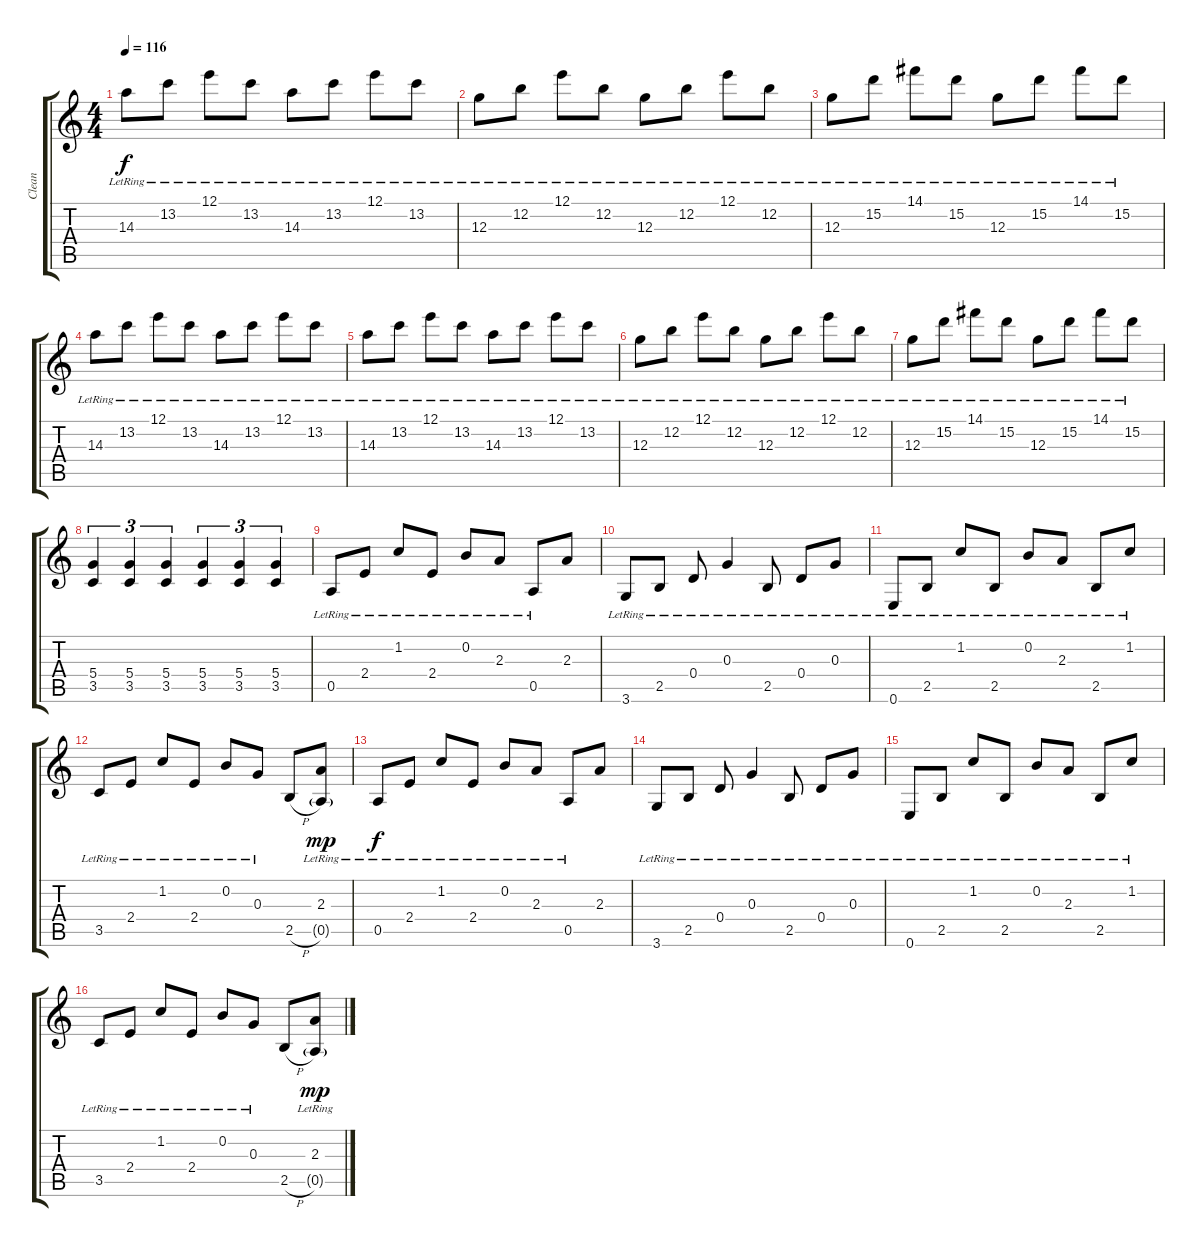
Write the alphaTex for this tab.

\track ("Clean" "Clean") {instrument electricguitarclean}
\staff {score tabs}
\tuning (E4 B3 G3 D3 A2 E2) {hide}
\ts (4 4)
\tempo 116
\clef g2
\ks c
14.3{lr}.8{dy f} 13.2{lr}.8 12.1{lr}.8 13.2{lr}.8 14.3{lr}.8 13.2{lr}.8 12.1{lr}.8 13.2{lr}.8 |
12.3{lr}.8 12.2{lr}.8 12.1{lr}.8 12.2{lr}.8 12.3{lr}.8 12.2{lr}.8 12.1{lr}.8 12.2{lr}.8 |
12.3{lr}.8 15.2{lr}.8 14.1{lr}.8 15.2{lr}.8 12.3{lr}.8 15.2{lr}.8 14.1{lr}.8 15.2{lr}.8 |
14.3{lr}.8 13.2{lr}.8 12.1{lr}.8 13.2{lr}.8 14.3{lr}.8 13.2{lr}.8 12.1{lr}.8 13.2{lr}.8 |
14.3{lr}.8 13.2{lr}.8 12.1{lr}.8 13.2{lr}.8 14.3{lr}.8 13.2{lr}.8 12.1{lr}.8 13.2{lr}.8 |
12.3{lr}.8 12.2{lr}.8 12.1{lr}.8 12.2{lr}.8 12.3{lr}.8 12.2{lr}.8 12.1{lr}.8 12.2{lr}.8 |
12.3{lr}.8 15.2{lr}.8 14.1{lr}.8 15.2{lr}.8 12.3{lr}.8 15.2{lr}.8 14.1{lr}.8 15.2{lr}.8 |
(5.4 3.5).4{tu (3 2)} (5.4 3.5).4{tu (3 2)} (5.4 3.5).4{tu (3 2)} (5.4 3.5).4{tu (3 2)} (5.4 3.5).4{tu (3 2)} (5.4 3.5).4{tu (3 2)} |
0.5{lr}.8{instrument electricguitarclean} 2.4{lr}.8 1.2{lr}.8 2.4{lr}.8 0.2{lr}.8 2.3{lr}.8 0.5{lr}.8 2.3.8 |
3.6{lr}.8 2.5{lr}.8 0.4{lr}.8 0.3{lr}.4 2.5{lr}.8 0.4{lr}.8 0.3{lr}.8 |
0.6{lr}.8 2.5{lr}.8 1.2{lr}.8 2.5{lr}.8 0.2{lr}.8 2.3{lr}.8 2.5{lr}.8 1.2{lr}.8 |
3.5{lr}.8 2.4{lr}.8 1.2{lr}.8 2.4{lr}.8 0.2{lr}.8 0.3{lr}.8 2.5{h}.8 (2.3{lr} 0.5{g}).8{dy mp} |
0.5{lr}.8{dy f} 2.4{lr}.8 1.2{lr}.8 2.4{lr}.8 0.2{lr}.8 2.3{lr}.8 0.5{lr}.8 2.3.8 |
3.6{lr}.8 2.5{lr}.8 0.4{lr}.8 0.3{lr}.4 2.5{lr}.8 0.4{lr}.8 0.3{lr}.8 |
0.6{lr}.8 2.5{lr}.8 1.2{lr}.8 2.5{lr}.8 0.2{lr}.8 2.3{lr}.8 2.5{lr}.8 1.2{lr}.8 |
3.5{lr}.8 2.4{lr}.8 1.2{lr}.8 2.4{lr}.8 0.2{lr}.8 0.3{lr}.8 2.5{h}.8 (2.3{lr} 0.5{g}).8{dy mp}
